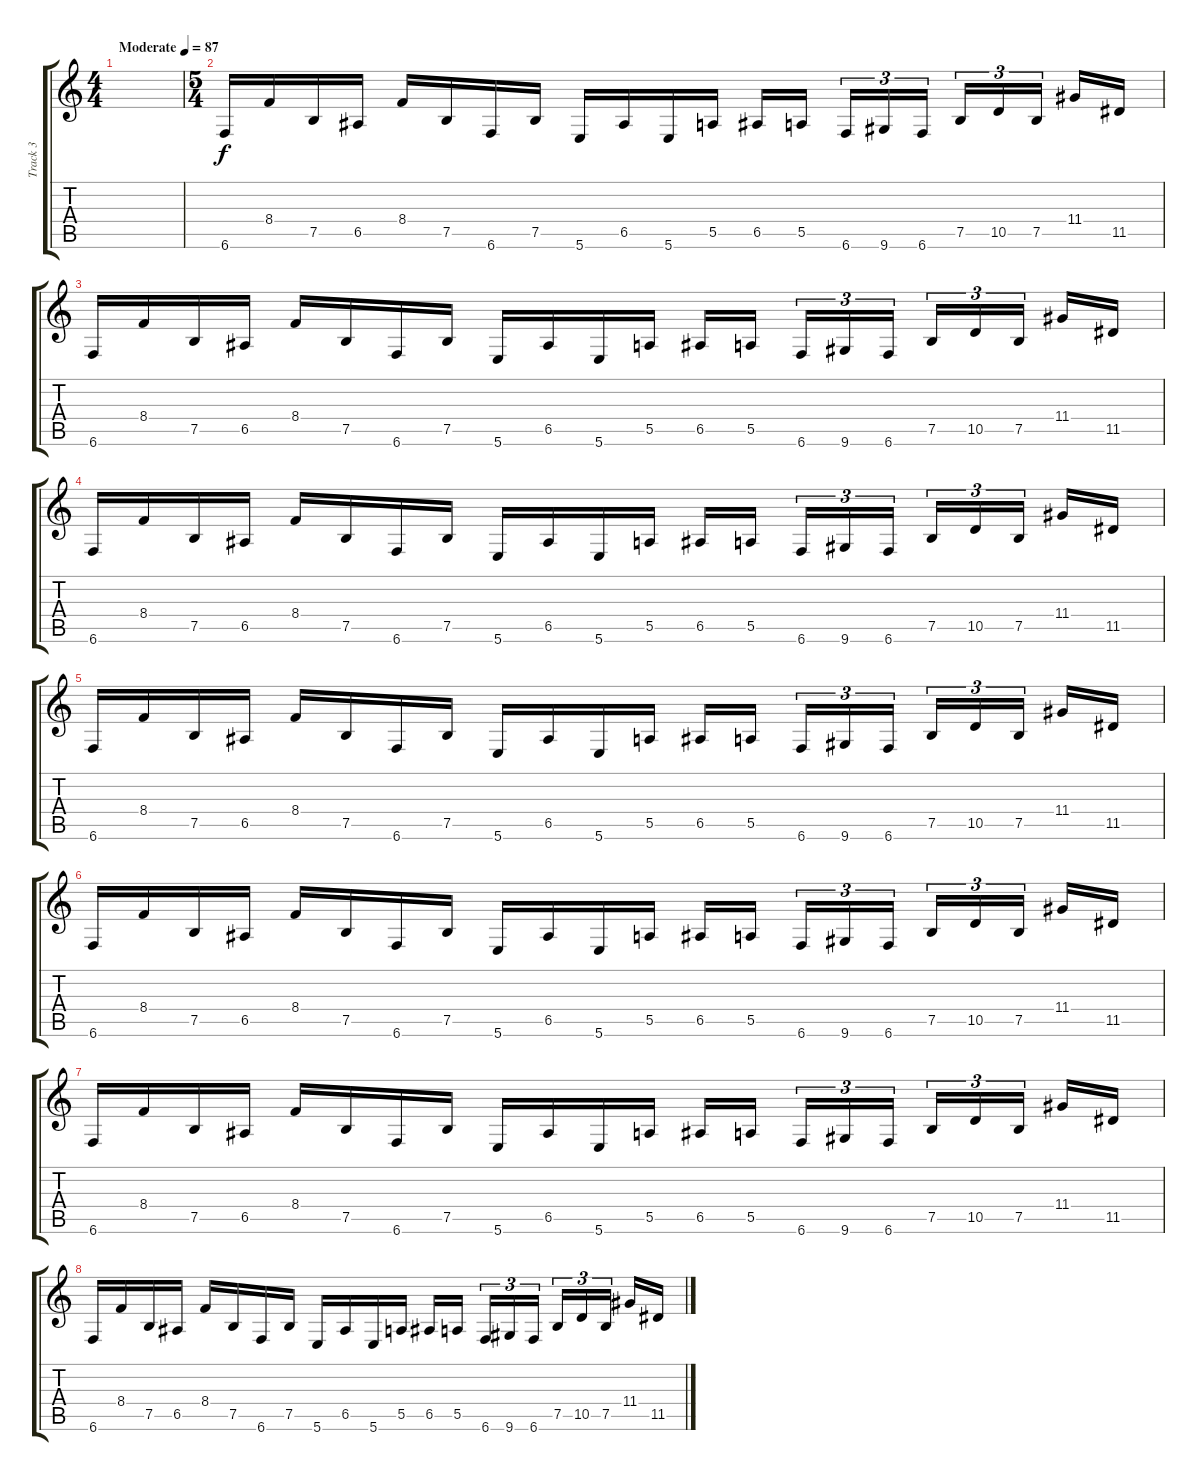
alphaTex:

\track ("Track 3" "Track 3") {instrument distortionguitar}
\staff {score tabs}
\tuning (B3 Gb3 D3 A2 E2 B1) {hide}
\ts (4 4)
\tempo (87 "Moderate")
\clef g2
\ks c
|
\ts (5 4)
6.6.16 8.4.16 7.5.16 6.5.16 8.4.16 7.5.16 6.6.16 7.5.16 5.6.16 6.5.16 5.6.16 5.5.16 6.5.16 5.5.16{beam splitsecondary} 6.6.16{tu (3 2)} 9.6.16{tu (3 2)} 6.6.16{tu (3 2)} 7.5.16{tu (3 2)} 10.5.16{tu (3 2)} 7.5.16{tu (3 2) beam splitsecondary} 11.4.16 11.5.16 |
6.6.16 8.4.16 7.5.16 6.5.16 8.4.16 7.5.16 6.6.16 7.5.16 5.6.16 6.5.16 5.6.16 5.5.16 6.5.16 5.5.16{beam splitsecondary} 6.6.16{tu (3 2)} 9.6.16{tu (3 2)} 6.6.16{tu (3 2)} 7.5.16{tu (3 2)} 10.5.16{tu (3 2)} 7.5.16{tu (3 2) beam splitsecondary} 11.4.16 11.5.16 |
6.6.16 8.4.16 7.5.16 6.5.16 8.4.16 7.5.16 6.6.16 7.5.16 5.6.16 6.5.16 5.6.16 5.5.16 6.5.16 5.5.16{beam splitsecondary} 6.6.16{tu (3 2)} 9.6.16{tu (3 2)} 6.6.16{tu (3 2)} 7.5.16{tu (3 2)} 10.5.16{tu (3 2)} 7.5.16{tu (3 2) beam splitsecondary} 11.4.16 11.5.16 |
6.6.16 8.4.16 7.5.16 6.5.16 8.4.16 7.5.16 6.6.16 7.5.16 5.6.16 6.5.16 5.6.16 5.5.16 6.5.16 5.5.16{beam splitsecondary} 6.6.16{tu (3 2)} 9.6.16{tu (3 2)} 6.6.16{tu (3 2)} 7.5.16{tu (3 2)} 10.5.16{tu (3 2)} 7.5.16{tu (3 2) beam splitsecondary} 11.4.16 11.5.16 |
6.6.16 8.4.16 7.5.16 6.5.16 8.4.16 7.5.16 6.6.16 7.5.16 5.6.16 6.5.16 5.6.16 5.5.16 6.5.16 5.5.16{beam splitsecondary} 6.6.16{tu (3 2)} 9.6.16{tu (3 2)} 6.6.16{tu (3 2)} 7.5.16{tu (3 2)} 10.5.16{tu (3 2)} 7.5.16{tu (3 2) beam splitsecondary} 11.4.16 11.5.16 |
6.6.16 8.4.16 7.5.16 6.5.16 8.4.16 7.5.16 6.6.16 7.5.16 5.6.16 6.5.16 5.6.16 5.5.16 6.5.16 5.5.16{beam splitsecondary} 6.6.16{tu (3 2)} 9.6.16{tu (3 2)} 6.6.16{tu (3 2)} 7.5.16{tu (3 2)} 10.5.16{tu (3 2)} 7.5.16{tu (3 2) beam splitsecondary} 11.4.16 11.5.16 |
6.6.16 8.4.16 7.5.16 6.5.16 8.4.16 7.5.16 6.6.16 7.5.16 5.6.16 6.5.16 5.6.16 5.5.16 6.5.16 5.5.16{beam splitsecondary} 6.6.16{tu (3 2)} 9.6.16{tu (3 2)} 6.6.16{tu (3 2)} 7.5.16{tu (3 2)} 10.5.16{tu (3 2)} 7.5.16{tu (3 2) beam splitsecondary} 11.4.16 11.5.16
